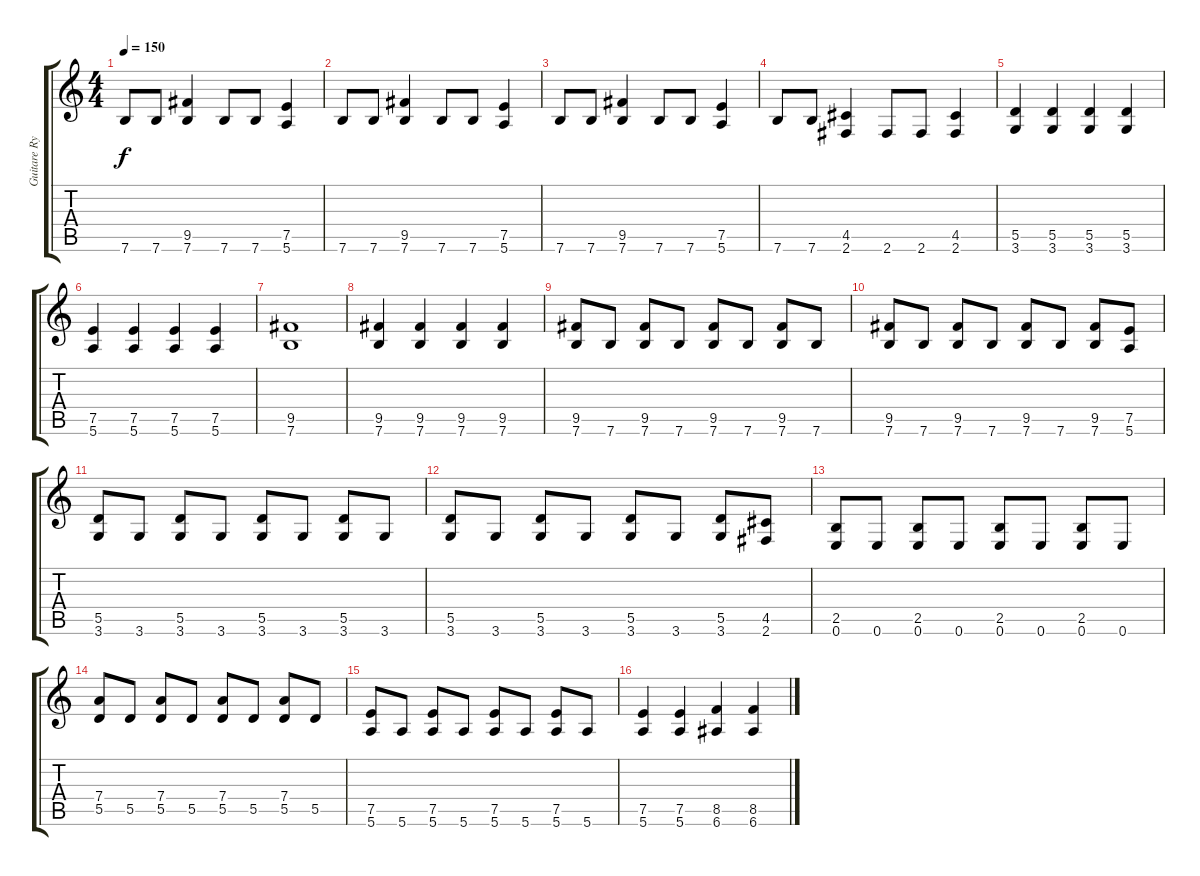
\track ("Guitare Rythmique" "Guitare Ry") {instrument distortionguitar}
\staff {score tabs}
\tuning (E4 B3 G3 D3 A2 E2) {hide}
\ts (4 4)
\tempo 150
\clef g2
\ks c
7.6.8{dy f} 7.6.8 (9.5 7.6).4 7.6.8 7.6.8 (7.5 5.6).4 |
7.6.8 7.6.8 (9.5 7.6).4 7.6.8 7.6.8 (7.5 5.6).4 |
7.6.8 7.6.8 (9.5 7.6).4 7.6.8 7.6.8 (7.5 5.6).4 |
7.6.8 7.6.8 (4.5 2.6).4 2.6.8 2.6.8 (4.5 2.6).4 |
(5.5 3.6).4 (5.5 3.6).4 (5.5 3.6).4 (5.5 3.6).4 |
(7.5 5.6).4 (7.5 5.6).4 (7.5 5.6).4 (7.5 5.6).4 |
(9.5 7.6).1 |
(9.5 7.6).4 (9.5 7.6).4 (9.5 7.6).4 (9.5 7.6).4 |
(9.5 7.6).8 7.6.8 (9.5 7.6).8 7.6.8 (9.5 7.6).8 7.6.8 (9.5 7.6).8 7.6.8 |
(9.5 7.6).8 7.6.8 (9.5 7.6).8 7.6.8 (9.5 7.6).8 7.6.8 (9.5 7.6).8 (7.5 5.6).8 |
(5.5 3.6).8 3.6.8 (5.5 3.6).8 3.6.8 (5.5 3.6).8 3.6.8 (5.5 3.6).8 3.6.8 |
(5.5 3.6).8 3.6.8 (5.5 3.6).8 3.6.8 (5.5 3.6).8 3.6.8 (5.5 3.6).8 (4.5 2.6).8 |
(2.5 0.6).8 0.6.8 (2.5 0.6).8 0.6.8 (2.5 0.6).8 0.6.8 (2.5 0.6).8 0.6.8 |
(7.4 5.5).8 5.5.8 (7.4 5.5).8 5.5.8 (7.4 5.5).8 5.5.8 (7.4 5.5).8 5.5.8 |
(7.5 5.6).8 5.6.8 (7.5 5.6).8 5.6.8 (7.5 5.6).8 5.6.8 (7.5 5.6).8 5.6.8 |
(7.5 5.6).4 (7.5 5.6).4 (8.5 6.6).4 (8.5 6.6).4
